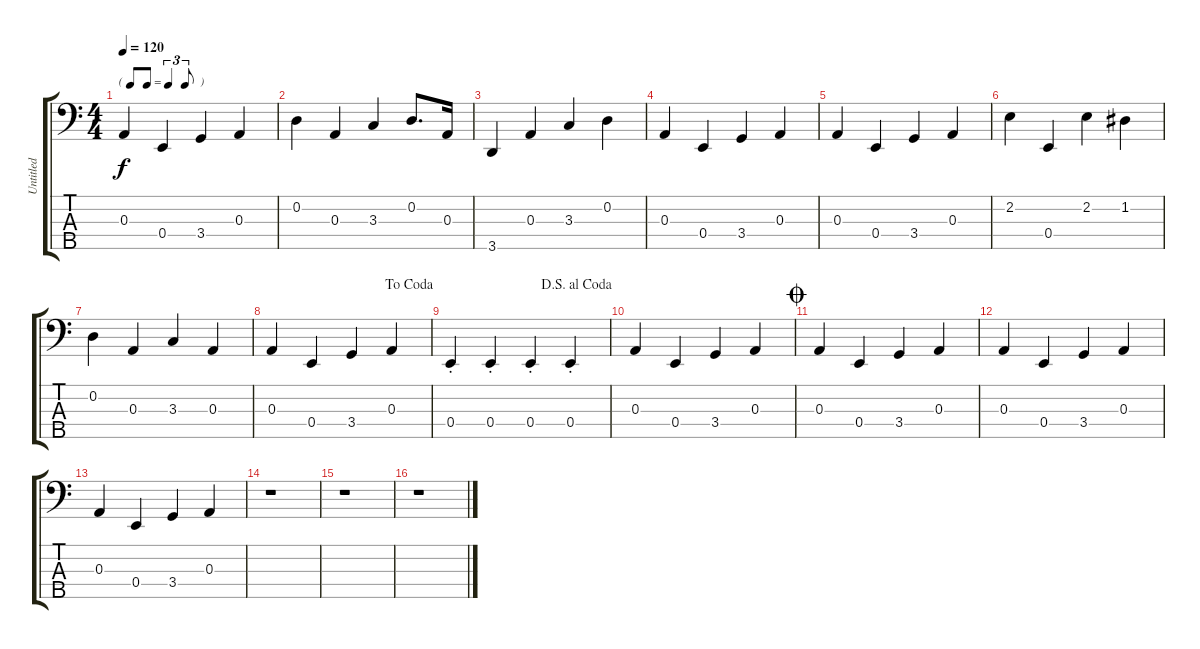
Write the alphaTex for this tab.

\track ("Untitled" "Untitled") {instrument electricbassfinger}
\staff {score tabs}
\tuning (G2 D2 A1 E1 B0) {hide}
\ts (4 4)
\tf triplet8th
\tempo 120
\clef f4
\ks c
0.3.4{dy f} 0.4.4 3.4.4 0.3.4 |
0.2.4 0.3.4 3.3.4 0.2.8{d} 0.3.16 |
3.5.4 0.3.4 3.3.4 0.2.4 |
0.3.4 0.4.4 3.4.4 0.3.4 |
0.3.4 0.4.4 3.4.4 0.3.4 |
2.2.4 0.4.4 2.2.4 1.2.4 |
0.2.4 0.3.4 3.3.4 0.3.4 |
\jump dacoda
0.3.4 0.4.4 3.4.4 0.3.4 |
\jump dalsegnoalcoda
0.4{st}.4 0.4{st}.4 0.4{st}.4 0.4{st}.4 |
0.3.4 0.4.4 3.4.4 0.3.4 |
\jump coda
0.3.4 0.4.4 3.4.4 0.3.4 |
0.3.4 0.4.4 3.4.4 0.3.4 |
0.3.4 0.4.4 3.4.4 0.3.4 |
r.1 |
r.1 |
r.1
